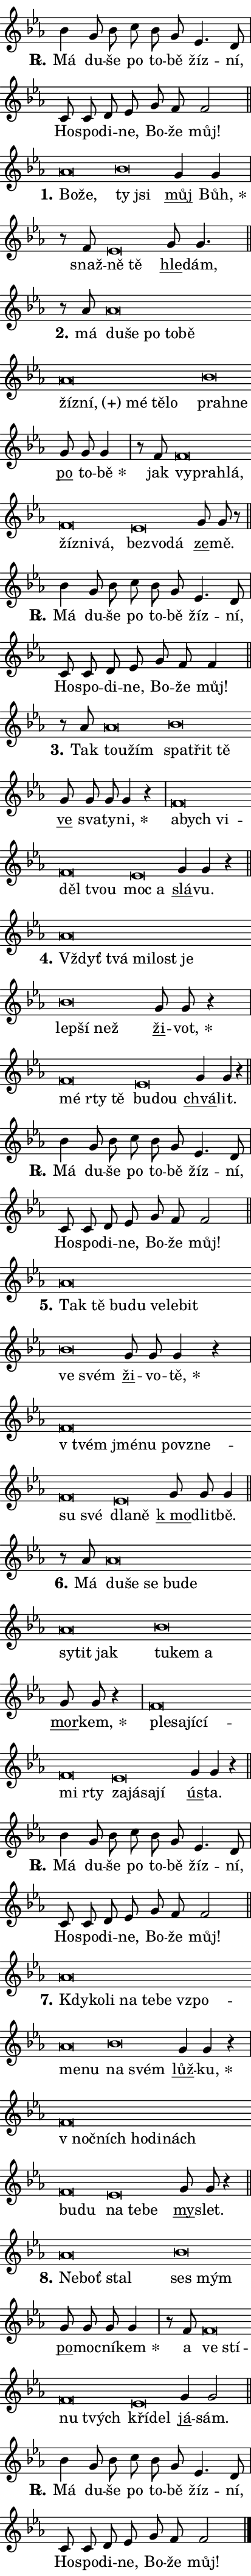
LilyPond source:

\version "2.22.1"
\header { tagline = "" }
\paper {
  indent = 0\cm
  top-margin = 0\cm
  right-margin = 0\cm
  bottom-margin = 0\cm
  left-margin = 0\cm
  paper-width = 7\cm
  page-breaking = #ly:one-page-breaking
  system-system-spacing.basic-distance = #11
  score-system-spacing.basic-distance = #11
  ragged-last = ##f
}


%% Author: Thomas Morley
%% https://lists.gnu.org/archive/html/lilypond-user/2020-05/msg00002.html
#(define (line-position grob)
"Returns position of @var[grob} in current system:
   @code{'start}, if at first time-step
   @code{'end}, if at last time-step
   @code{'middle} otherwise
"
  (let* ((col (ly:item-get-column grob))
         (ln (ly:grob-object col 'left-neighbor))
         (rn (ly:grob-object col 'right-neighbor))
         (col-to-check-left (if (ly:grob? ln) ln col))
         (col-to-check-right (if (ly:grob? rn) rn col))
         (break-dir-left
           (and
             (ly:grob-property col-to-check-left 'non-musical #f)
             (ly:item-break-dir col-to-check-left)))
         (break-dir-right
           (and
             (ly:grob-property col-to-check-right 'non-musical #f)
             (ly:item-break-dir col-to-check-right))))
        (cond ((eqv? 1 break-dir-left) 'start)
              ((eqv? -1 break-dir-right) 'end)
              (else 'middle))))

#(define (tranparent-at-line-position vctor)
  (lambda (grob)
  "Relying on @code{line-position} select the relevant enry from @var{vctor}.
Used to determine transparency,"
    (case (line-position grob)
      ((end) (not (vector-ref vctor 0)))
      ((middle) (not (vector-ref vctor 1)))
      ((start) (not (vector-ref vctor 2))))))

noteHeadBreakVisibility =
#(define-music-function (break-visibility)(vector?)
"Makes @code{NoteHead}s transparent relying on @var{break-visibility}"
#{
  \override NoteHead.transparent =
    #(tranparent-at-line-position break-visibility)
#})

#(define delete-ledgers-for-transparent-note-heads
  (lambda (grob)
    "Reads whether a @code{NoteHead} is transparent.
If so this @code{NoteHead} is removed from @code{'note-heads} from
@var{grob}, which is supposed to be @code{LedgerLineSpanner}.
As a result ledgers are not printed for this @code{NoteHead}"
    (let* ((nhds-array (ly:grob-object grob 'note-heads))
           (nhds-list
             (if (ly:grob-array? nhds-array)
                 (ly:grob-array->list nhds-array)
                 '()))
           ;; Relies on the transparent-property being done before
           ;; Staff.LedgerLineSpanner.after-line-breaking is executed.
           ;; This is fragile ...
           (to-keep
             (remove
               (lambda (nhd)
                 (ly:grob-property nhd 'transparent #f))
               nhds-list)))
      ;; TODO find a better method to iterate over grob-arrays, similiar
      ;; to filter/remove etc for lists
      ;; For now rebuilt from scratch
      (set! (ly:grob-object grob 'note-heads)  '())
      (for-each
        (lambda (nhd)
          (ly:pointer-group-interface::add-grob grob 'note-heads nhd))
        to-keep))))

hideNotes = {
  \noteHeadBreakVisibility #begin-of-line-visible
}
unHideNotes = {
  \noteHeadBreakVisibility #all-visible
}

% work-around for resetting accidentals
% https://lilypond.org/doc/v2.23/Documentation/notation/displaying-rhythms#unmetered-music
cadenzaMeasure = {
  \cadenzaOff
  \partial 1024 s1024
  \cadenzaOn
}

#(define-markup-command (accent layout props text) (markup?)
  "Underline accented syllable"
  (interpret-markup layout props
    #{\markup \override #'(offset . 4.3) \underline { #text }#}))

responsum = \markup \concat {
  "R" \hspace #-1.05 \path #0.1 #'((moveto 0 0.07) (lineto 0.9 0.8)) \hspace #0.05 "."
}

\layout {
    \context {
        \Staff
        \remove "Time_signature_engraver"
        \override LedgerLineSpanner.after-line-breaking = #delete-ledgers-for-transparent-note-heads
    }
    \context {
        \Voice {
            \override NoteHead.output-attributes = #'((class . "notehead"))
            \override Hairpin.height = #0.55
        }
    }
    \context {
        \Lyrics {
            \override StanzaNumber.output-attributes = #'((class . "stanzanumber"))
            \override LyricSpace.minimum-distance = #0.9
            \override LyricText.font-name = #"TeX Gyre Schola"
            \override LyricText.font-size = 1
            \override StanzaNumber.font-name = #"TeX Gyre Schola Bold"
            \override StanzaNumber.font-size = 1
        }
    }
}

% magnetic-lyrics.ily
%
%   written by
%     Jean Abou Samra <jean@abou-samra.fr>
%     Werner Lemberg <wl@gnu.org>
%
%   adapted by
%     Jiri Hon <jiri.hon@gmail.com>
%
% Version 2022-Apr-15

% https://www.mail-archive.com/lilypond-user@gnu.org/msg149350.html

#(define (Left_hyphen_pointer_engraver context)
   "Collect syllable-hyphen-syllable occurrences in lyrics and store
them in properties.  This engraver only looks to the left.  For
example, if the lyrics input is @code{foo -- bar}, it does the
following.

@itemize @bullet
@item
Set the @code{text} property of the @code{LyricHyphen} grob between
@q{foo} and @q{bar} to @code{foo}.

@item
Set the @code{left-hyphen} property of the @code{LyricText} grob with
text @q{foo} to the @code{LyricHyphen} grob between @q{foo} and
@q{bar}.
@end itemize

Use this auxiliary engraver in combination with the
@code{lyric-@/text::@/apply-@/magnetic-@/offset!} hook."
   (let ((hyphen #f)
         (text #f))
     (make-engraver
      (acknowledgers
       ((lyric-syllable-interface engraver grob source-engraver)
        (set! text grob)))
      (end-acknowledgers
       ((lyric-hyphen-interface engraver grob source-engraver)
        ;(when (not (grob::has-interface grob 'lyric-space-interface))
          (set! hyphen grob)));)
      ((stop-translation-timestep engraver)
       (when (and text hyphen)
         (ly:grob-set-object! text 'left-hyphen hyphen))
       (set! text #f)
       (set! hyphen #f)))))

#(define (lyric-text::apply-magnetic-offset! grob)
   "If the space between two syllables is less than the value in
property @code{LyricText@/.details@/.squash-threshold}, move the right
syllable to the left so that it gets concatenated with the left
syllable.

Use this function as a hook for
@code{LyricText@/.after-@/line-@/breaking} if the
@code{Left_@/hyphen_@/pointer_@/engraver} is active."
   (let ((hyphen (ly:grob-object grob 'left-hyphen #f)))
     (when hyphen
       (let ((left-text (ly:spanner-bound hyphen LEFT)))
         (when (grob::has-interface left-text 'lyric-syllable-interface)
           (let* ((common (ly:grob-common-refpoint grob left-text X))
                  (this-x-ext (ly:grob-extent grob common X))
                  (left-x-ext
                   (begin
                     ;; Trigger magnetism for left-text.
                     (ly:grob-property left-text 'after-line-breaking)
                     (ly:grob-extent left-text common X)))
                  ;; `delta` is the gap width between two syllables.
                  (delta (- (interval-start this-x-ext)
                            (interval-end left-x-ext)))
                  (details (ly:grob-property grob 'details))
                  (threshold (assoc-get 'squash-threshold details 0.2)))
             (when (< delta threshold)
               (let* (;; We have to manipulate the input text so that
                      ;; ligatures crossing syllable boundaries are not
                      ;; disabled.  For languages based on the Latin
                      ;; script this is essentially a beautification.
                      ;; However, for non-Western scripts it can be a
                      ;; necessity.
                      (lt (ly:grob-property left-text 'text))
                      (rt (ly:grob-property grob 'text))
                      (is-space (grob::has-interface hyphen 'lyric-space-interface))
                      (space (if is-space " " ""))
                      (space-markup (grob-interpret-markup grob " "))
                      (space-size (interval-length (ly:stencil-extent space-markup X)))
                      (extra-delta (if is-space space-size 0))
                      ;; Append new syllable.
                      (ltrt-space (if (and (string? lt) (string? rt))
                                (string-append lt space rt)
                                (make-concat-markup (list lt space rt))))
                      ;; Right-align `ltrt` to the right side.
                      (ltrt-space-markup (grob-interpret-markup
                               grob
                               (make-translate-markup
                                (cons (interval-length this-x-ext) 0)
                                (make-right-align-markup ltrt-space)))))
                 (begin
                   ;; Don't print `left-text`.
                   (ly:grob-set-property! left-text 'stencil #f)
                   ;; Set text and stencil (which holds all collected
                   ;; syllables so far) and shift it to the left.
                   (ly:grob-set-property! grob 'text ltrt-space)
                   (ly:grob-set-property! grob 'stencil ltrt-space-markup)
                   (ly:grob-translate-axis! grob (- (- delta extra-delta)) X))))))))))


#(define (lyric-hyphen::displace-bounds-first grob)
   ;; Make very sure this callback isn't triggered too early.
   (let ((left (ly:spanner-bound grob LEFT))
         (right (ly:spanner-bound grob RIGHT)))
     (ly:grob-property left 'after-line-breaking)
     (ly:grob-property right 'after-line-breaking)
     (ly:lyric-hyphen::print grob)))

squashThreshold = #0.4

\layout {
  \context {
    \Lyrics
    \consists #Left_hyphen_pointer_engraver
    \override LyricText.after-line-breaking =
      #lyric-text::apply-magnetic-offset!
    \override LyricHyphen.stencil = #lyric-hyphen::displace-bounds-first
    \override LyricText.details.squash-threshold = \squashThreshold
    \override LyricHyphen.minimum-distance = 0
    \override LyricHyphen.minimum-length = \squashThreshold
  }
}

squash = \override LyricText.details.squash-threshold = 9999
unSquash = \override LyricText.details.squash-threshold = \squashThreshold

left = \override LyricText.self-alignment-X = #LEFT
unLeft = \revert LyricText.self-alignment-X

starOffset = #(lambda (grob) 
                (let ((x_offset (ly:self-alignment-interface::aligned-on-x-parent grob)))
                  (if (= x_offset 0) 0 (+ x_offset 1.2))))

star = #(define-music-function (syllable)(string?)
"Append star separator at the end of a syllable"
#{
  \once \override LyricText.X-offset = #starOffset
  \lyricmode { \markup {
    #syllable
    \override #'((font-name . "TeX Gyre Schola Bold")) \hspace #0.2 \lower #0.65 \larger "*"
  } }
#})

starAccent = #(define-music-function (syllable)(string?)
"Append star separator at the end of a syllable and make accent"
#{
  \once \override LyricText.X-offset = #starOffset
  \lyricmode { \markup {
    \accent #syllable
    \override #'((font-name . "TeX Gyre Schola Bold")) \hspace #0.2 \lower #0.65 \larger "*"
  } }
#})

breath = #(define-music-function (syllable)(string?)
"Append breathing indicator at the end of a syllable"
#{
  \lyricmode { \markup { #syllable "+" } }
#})

optionalBreath = #(define-music-function (syllable)(string?)
"Append optional breathing indicator at the end of a syllable"
#{
  \lyricmode { \markup { #syllable "(+)" } }
#})


\score {
    <<
        \new Voice = "melody" { \cadenzaOn \key es \major \relative { bes'4 g8 bes c bes g es4. d8 \cadenzaMeasure \bar "|" c8 c d es g f f2 \cadenzaMeasure \bar "||" \break }
\relative { as'\breve*1/16 \hideNotes \breve*1/16 \bar "" \unHideNotes bes\breve*1/16 \hideNotes \breve*1/16 \bar "" \unHideNotes \bar "" g4 g \cadenzaMeasure \bar "|" r8 f es\breve*1/16 \hideNotes \breve*1/16 \bar "" \unHideNotes \bar "" g8 g4. \cadenzaMeasure \bar "||" \break }
\relative { r8 as'8 as\breve*1/16 \hideNotes \breve*1/16 \bar "" \breve*1/16 \bar "" \breve*1/16 \bar "" \breve*1/16 \bar "" \breve*1/16 \bar "" \breve*1/16 \bar "" \breve*1/16 \bar "" \breve*1/16 \breve*1/16 \bar "" \unHideNotes bes\breve*1/16 \hideNotes \breve*1/16 \bar "" \unHideNotes \bar "" g8 g g4 \cadenzaMeasure \bar "|" r8 f8 f\breve*1/16 \hideNotes \breve*1/16 \bar "" \breve*1/16 \bar "" \breve*1/16 \bar "" \breve*1/16 \breve*1/16 \bar "" \unHideNotes es\breve*1/16 \hideNotes \breve*1/16 \breve*1/16 \bar "" \unHideNotes \bar "" g8 g r \cadenzaMeasure \bar "||" \break }
\relative { bes'4 g8 bes c bes g es4. d8 \cadenzaMeasure \bar "|" c8 c d es g f f4 \cadenzaMeasure \bar "||" \break }
\relative { r8 as'8 as\breve*1/16 \hideNotes \breve*1/16 \bar "" \unHideNotes bes\breve*1/16 \hideNotes \breve*1/16 \breve*1/16 \bar "" \unHideNotes \bar "" g8 g g g4 r \cadenzaMeasure \bar "|" f\breve*1/16 \hideNotes \breve*1/16 \bar "" \breve*1/16 \bar "" \breve*1/16 \breve*1/16 \bar "" \unHideNotes es\breve*1/16 \hideNotes \breve*1/16 \bar "" \unHideNotes \bar "" g4 g r \cadenzaMeasure \bar "||" \break }
\relative { as'\breve*1/16 \hideNotes \breve*1/16 \bar "" \breve*1/16 \bar "" \breve*1/16 \breve*1/16 \bar "" \unHideNotes bes\breve*1/16 \hideNotes \breve*1/16 \breve*1/16 \bar "" \unHideNotes \bar "" g8 g r4 \cadenzaMeasure \bar "|" f\breve*1/16 \hideNotes \breve*1/16 \breve*1/16 \bar "" \unHideNotes es\breve*1/16 \hideNotes \breve*1/16 \bar "" \unHideNotes \bar "" g4 g r \cadenzaMeasure \bar "||" \break }
\relative { bes'4 g8 bes c bes g es4. d8 \cadenzaMeasure \bar "|" c8 c d es g f f2 \cadenzaMeasure \bar "||" \break }
\relative { as'\breve*1/16 \hideNotes \breve*1/16 \bar "" \breve*1/16 \bar "" \breve*1/16 \bar "" \breve*1/16 \bar "" \breve*1/16 \breve*1/16 \bar "" \unHideNotes bes\breve*1/16 \hideNotes \breve*1/16 \bar "" \unHideNotes \bar "" g8 g g4 r \cadenzaMeasure \bar "|" f\breve*1/16 \hideNotes \breve*1/16 \bar "" \breve*1/16 \bar "" \breve*1/16 \bar "" \breve*1/16 \bar "" \breve*1/16 \breve*1/16 \bar "" \unHideNotes es\breve*1/16 \hideNotes \breve*1/16 \bar "" \unHideNotes \bar "" g8 g g4 \cadenzaMeasure \bar "||" \break }
\relative { r8 as'8 as\breve*1/16 \hideNotes \breve*1/16 \bar "" \breve*1/16 \bar "" \breve*1/16 \bar "" \breve*1/16 \bar "" \breve*1/16 \bar "" \breve*1/16 \breve*1/16 \bar "" \unHideNotes bes\breve*1/16 \hideNotes \breve*1/16 \breve*1/16 \bar "" \unHideNotes \bar "" g8 g r4 \cadenzaMeasure \bar "|" f\breve*1/16 \hideNotes \breve*1/16 \bar "" \breve*1/16 \bar "" \breve*1/16 \bar "" \breve*1/16 \breve*1/16 \bar "" \unHideNotes es\breve*1/16 \hideNotes \breve*1/16 \bar "" \breve*1/16 \breve*1/16 \bar "" \unHideNotes \bar "" g4 g r \cadenzaMeasure \bar "||" \break }
\relative { bes'4 g8 bes c bes g es4. d8 \cadenzaMeasure \bar "|" c8 c d es g f f2 \cadenzaMeasure \bar "||" \break }
\relative { as'\breve*1/16 \hideNotes \breve*1/16 \bar "" \breve*1/16 \bar "" \breve*1/16 \bar "" \breve*1/16 \bar "" \breve*1/16 \bar "" \breve*1/16 \bar "" \breve*1/16 \breve*1/16 \bar "" \unHideNotes bes\breve*1/16 \hideNotes \breve*1/16 \bar "" \unHideNotes \bar "" g4 g r \cadenzaMeasure \bar "|" f\breve*1/16 \hideNotes \breve*1/16 \bar "" \breve*1/16 \bar "" \breve*1/16 \bar "" \breve*1/16 \bar "" \breve*1/16 \breve*1/16 \bar "" \unHideNotes es\breve*1/16 \hideNotes \breve*1/16 \breve*1/16 \bar "" \unHideNotes \bar "" g8 g r4 \cadenzaMeasure \bar "||" \break }
\relative { as'\breve*1/16 \hideNotes \breve*1/16 \breve*1/16 \bar "" \unHideNotes bes\breve*1/16 \hideNotes \breve*1/16 \bar "" \unHideNotes \bar "" g8 g g g4 \cadenzaMeasure \bar "|" r8 f8 f\breve*1/16 \hideNotes \breve*1/16 \bar "" \breve*1/16 \breve*1/16 \bar "" \unHideNotes es\breve*1/16 \hideNotes \breve*1/16 \bar "" \unHideNotes \bar "" g4 g2 \cadenzaMeasure \bar "||" \break }
\relative { bes'4 g8 bes c bes g es4. d8 \cadenzaMeasure \bar "|" c8 c d es g f f2 \cadenzaMeasure \bar "||" \break } \bar "|." }
        \new Lyrics \lyricsto "melody" { \lyricmode { \set stanza = \responsum
Má du -- še po to -- bě žíz -- ní, Ho -- spo -- di -- ne, Bo -- že můj!
\set stanza = "1."
\left Bo -- \squash že, \left \unLeft \unSquash ty \squash jsi \unLeft \unSquash \markup \accent můj \star Bůh, snaž -- \left ně \squash tě \unLeft \unSquash \markup \accent hle -- dám,
\set stanza = "2."
má \left du -- \squash še po to -- bě žíz -- \optionalBreath ní, mé tě -- lo \left \unLeft \unSquash pra -- \squash hne \unLeft \unSquash \markup \accent po to -- \star bě jak \left vy -- \squash pra -- hlá, žíz -- ni -- vá, \left \unLeft \unSquash bez -- \squash vo -- dá \unLeft \unSquash \markup \accent ze -- mě.
\set stanza = \responsum
Má du -- še po to -- bě žíz -- ní, Ho -- spo -- di -- ne, Bo -- že můj!
\set stanza = "3."
Tak \left tou -- \squash žím \left \unLeft \unSquash spa -- \squash třit tě \unLeft \unSquash \markup \accent ve sva -- ty -- \star ni, \left a -- \squash bych vi -- děl tvou \left \unLeft \unSquash moc \squash a \unLeft \unSquash \markup \accent slá -- vu.
\set stanza = "4."
\left Vždyť \squash tvá mi -- lost je \left \unLeft \unSquash lep -- \squash ší než \unLeft \unSquash \markup \accent ži -- \star vot, \left mé \squash rty tě \left \unLeft \unSquash bu -- \squash dou \unLeft \unSquash \markup \accent chvá -- lit.
\set stanza = \responsum
Má du -- še po to -- bě žíz -- ní, Ho -- spo -- di -- ne, Bo -- že můj!
\set stanza = "5."
\left Tak \squash tě bu -- du ve -- le -- bit \left \unLeft \unSquash ve \squash svém \unLeft \unSquash \markup \accent ži -- vo -- \star tě, \left "v tvém" \squash jmé -- nu po -- vzne -- su své \left \unLeft \unSquash dla -- \squash ně \unLeft \unSquash \markup \accent "k mo" -- dlit -- bě.
\set stanza = "6."
Má \left du -- \squash še se bu -- de sy -- tit jak \left \unLeft \unSquash tu -- \squash kem a \unLeft \unSquash \markup \accent mor -- \star kem, \left ple -- \squash sa -- jí -- cí -- mi rty \left \unLeft \unSquash za -- \squash já -- sa -- jí \unLeft \unSquash \markup \accent ús -- ta.
\set stanza = \responsum
Má du -- še po to -- bě žíz -- ní, Ho -- spo -- di -- ne, Bo -- že můj!
\set stanza = "7."
\left Kdy -- \squash ko -- li na te -- be vzpo -- me -- nu \left \unLeft \unSquash na \squash svém \unLeft \unSquash \markup \accent lůž -- \star ku, \left "v noč" -- \squash ních ho -- di -- nách bu -- du \left \unLeft \unSquash na \squash te -- be \unLeft \unSquash \markup \accent my -- slet.
\set stanza = "8."
\left Ne -- \squash boť stal \left \unLeft \unSquash ses \squash mým \unLeft \unSquash \markup \accent po -- moc -- ní -- \star kem a \left ve \squash stí -- nu tvých \left \unLeft \unSquash kří -- \squash del \unLeft \unSquash \markup \accent já -- sám.
\set stanza = \responsum
Má du -- še po to -- bě žíz -- ní, Ho -- spo -- di -- ne, Bo -- že můj! } }
    >>
    \layout {}
}
